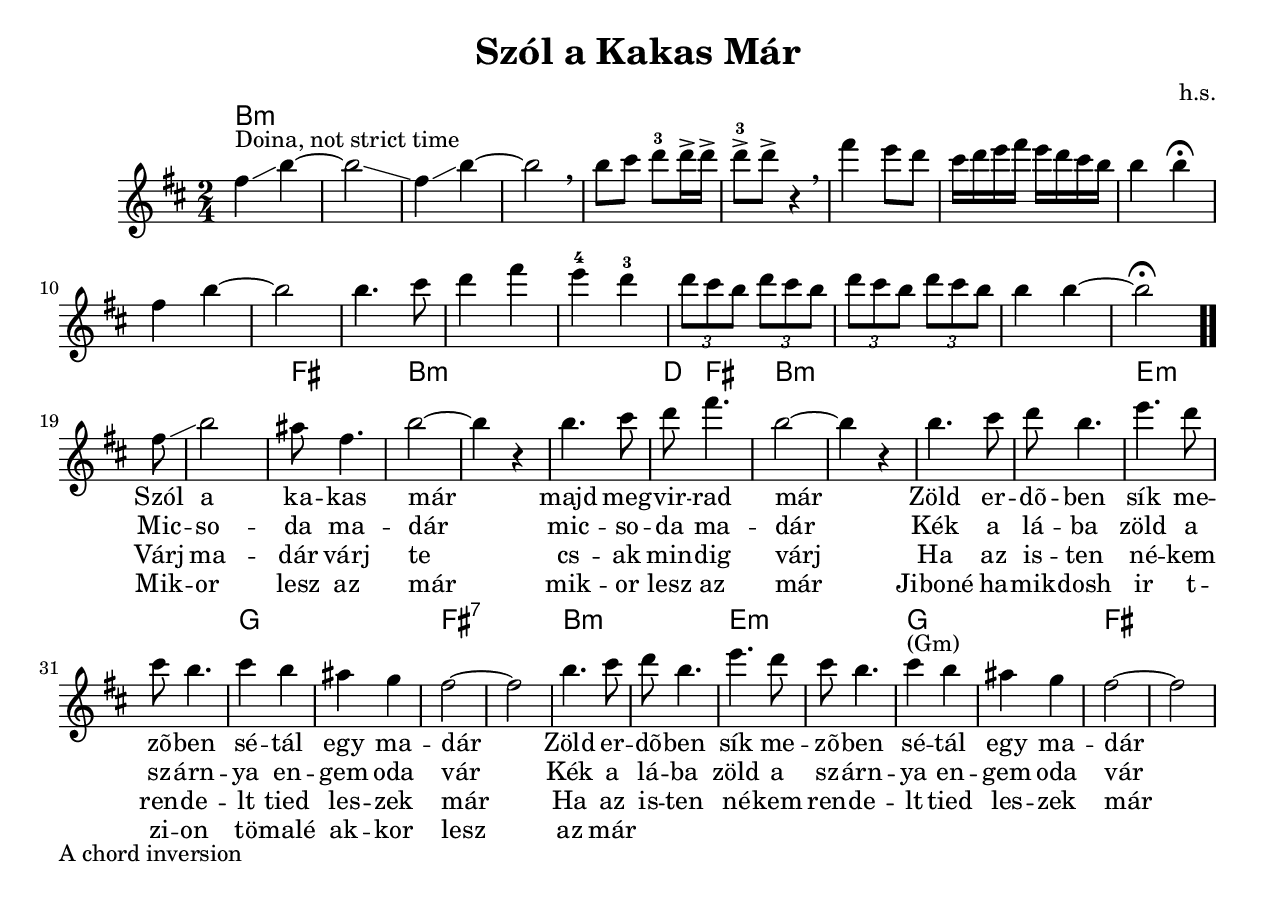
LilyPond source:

\version "2.18.0"
\include "nederlands.ly"

\paper{
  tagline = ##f
  print-all-headers = ##t
  #(set-paper-size "letter")
}
date = #(strftime "%d-%m-%Y" (localtime (current-time)))

%\markup{ \italic{ " Updated " \date  }  }


%#################################### Melody ########################
melody = \relative c'' {
  \clef treble
  \key b \minor
  \time 2/4

  %\partial 16*3 a16 d f   %lead in notes
  fis4 ^\markup{Doina, not strict time} \glissando b4~
  b2
  \glissando fis4 \glissando b~
  b2| \breathe

  b8 cis d-3 d16-> d->|
  d8-3-> d-> r4 \breathe

  fis4 e8 d|
  cis16 d e fis e d cis b
  b4 b \fermata
  fis4 b~
  b2

  b4. cis8|
  d4 fis
  e4-4 d-3
  \tuplet 3/2{d8 cis b} \tuplet 3/2{d8 cis b}
  \tuplet 3/2{d8 cis b} \tuplet 3/2{d8 cis b}
  b4 b ~
  b2\fermata |
  \bar ".."

  \break
  %{
<<{
     \partial 8 a8
  \glissando d2
  cis8 a4.|
  d2~
  d4 r

  d4. e8|
  f8 a4. \partial 8 a8
  \glissando
  d,2~
  d4 r|

  d4. e8|
  f8  d4.
  g4. f8
  e8 d4.

  e4 d
  cis4 bes
  a2~
  a2

  d4. e8|
  f8  d4.
  g4. f8
  e8 d4.

  e4 ^\markup{(Gm)} d
  cis4 bes
  a2~
  a2
}
\\{
  \partial 8 f8~
  f2
  e2
  d2
  r2
  f2
  c2
  d2
}>>
  %}
  \partial 8 fis8
  \glissando b2
  ais8 fis4.|
  b2~
  b4 r

  b4. cis8|
  d8 fis4.
  b,2~
  b4 r|

  b4. cis8|
  d8  b4.
  e4. d8
  cis8 b4.

  cis4 b
  ais4 g
  fis2~
  fis2

  b4. cis8|
  d8  b4.
  e4. d8
  cis8 b4.

  cis4 ^\markup{(Gm)} b
  ais4 g
  fis2~
  fis2


}
%################################# Lyrics #####################
\addlyrics{
  \repeat unfold 46 \skip1
  Szól a ka -- kas már
  majd meg -- vir -- rad már
  Zöld er -- dõ -- ben sík me -- zõ -- ben
  sé -- tál egy ma -- dár
  Zöld er -- dõ -- ben sík me -- zõ -- ben
  sé -- tál egy ma -- dár
}

\addlyrics {
  \repeat unfold 46 \skip1
  Mic -- so -- da ma -- dár
  mic -- so -- da ma -- dár
  Kék a lá -- ba zöld a sz -- árn -- ya
  en -- gem oda vár
  Kék a lá -- ba zöld a sz -- árn -- ya
  en -- gem oda vár
}

\addlyrics {
  \repeat unfold 46 \skip1
  Várj ma -- dár várj
  te cs -- ak min -- dig várj
  Ha az is -- ten né -- kem ren -- de -- lt
  tied les -- zek már
  Ha az is -- ten né -- kem ren -- de -- lt
  tied les -- zek már
}

\addlyrics {
  \repeat unfold 46 \skip1
  Mik -- or lesz az már
  mik -- or lesz az már
  Jiboné ha -- mik -- dosh ir t -- zi -- on tö -- malé
  ak -- kor lesz az már

}
%################################# Chords #######################
harmonies = \chordmode {
  %diona
  b2*19:m
  %r2*18
  b8:m
  fis2
  b4*6:m
  %r2 r4.
  d8
  fis4.
  b2*4:m
  %r2*3
  e2*2:m
  %r2
  g2*2
  %r2
  fis2*2:7
  %r2
  b2*2:m
  %r2
  e2*2:m
  %r2
  g2*2
  %r2
  fis2


}

\score {
  <<
    \new ChordNames {
      \set chordChanges = ##t
      \harmonies
    }
    \new Staff
    \melody
  >>
  \header{
    title= "Szól a Kakas Már"
    subtitle=""
    composer= ""
    instrument =""
    arranger= "h.s."
  }
  \layout{indent = 1.0\cm}
  \midi{
    \tempo 4 = 120
  }
}


\markup{ A chord inversion }
%{
szól a kakas már
majd megvirrad már
zöld erdõben sík mezõben
sétál egy madár

micsoda madár
micsoda madár
kék a lába zöld a szárnya
engem oda vár

várj madár várj
te csak mindig várj
ha az isten nékem rendelt
tied leszek már

mikor lesz az már
mikor lesz az már
jiboné hamikdosh ir tzion tömalé
akkor lesz az már
%}
